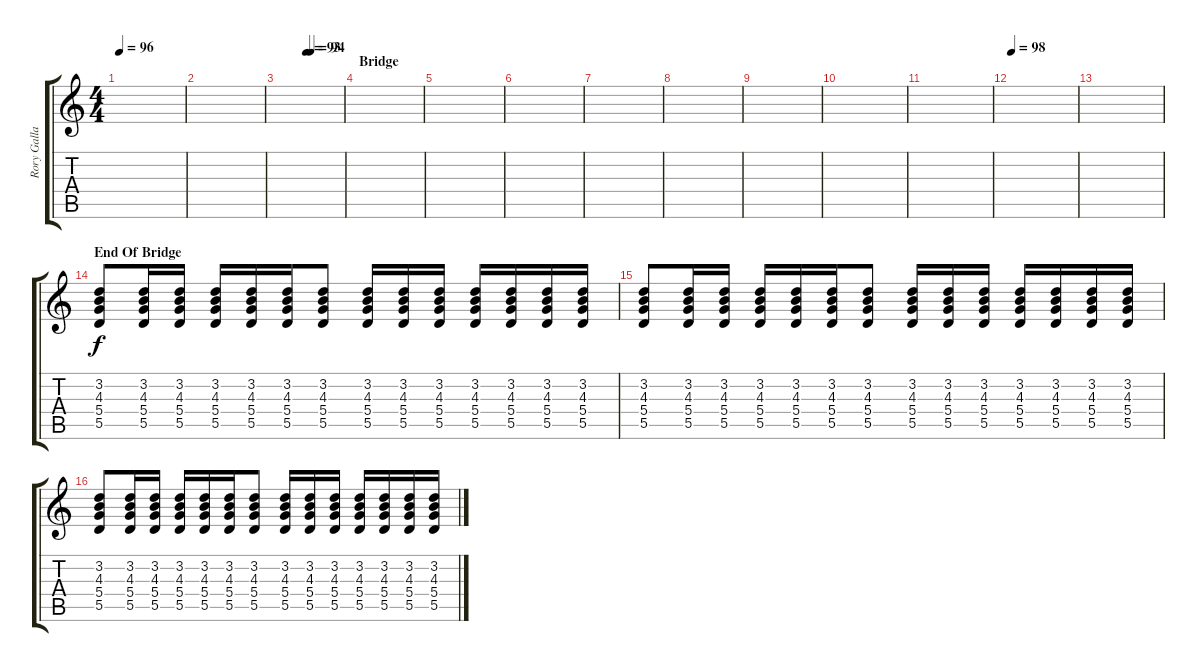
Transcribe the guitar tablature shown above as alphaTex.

\track ("Rory Gallagher" "Rory Galla") {instrument acousticguitarsteel}
\staff {score tabs}
\tuning (E4 B3 G3 D3 A2 E2) {hide}
\ts (4 4)
\tempo 96
\clef g2
\ks c
|
|
\tempo (94 0.5)
\tempo (93 0.4375)
|
\section ("" "Bridge")
|
|
|
|
|
|
|
|
\tempo 98
|
|
\section ("" "End Of Bridge")
(3.2 4.3 5.4 5.5).8 (3.2 4.3 5.4 5.5).16 (3.2 4.3 5.4 5.5).16 (3.2 4.3 5.4 5.5).16 (3.2 4.3 5.4 5.5).16 (3.2 4.3 5.4 5.5).16 (3.2 4.3 5.4 5.5).8 (3.2 4.3 5.4 5.5).16 (3.2 4.3 5.4 5.5).16 (3.2 4.3 5.4 5.5).16 (3.2 4.3 5.4 5.5).16 (3.2 4.3 5.4 5.5).16 (3.2 4.3 5.4 5.5).16 (3.2 4.3 5.4 5.5).16 |
(3.2 4.3 5.4 5.5).8 (3.2 4.3 5.4 5.5).16 (3.2 4.3 5.4 5.5).16 (3.2 4.3 5.4 5.5).16 (3.2 4.3 5.4 5.5).16 (3.2 4.3 5.4 5.5).16 (3.2 4.3 5.4 5.5).8 (3.2 4.3 5.4 5.5).16 (3.2 4.3 5.4 5.5).16 (3.2 4.3 5.4 5.5).16 (3.2 4.3 5.4 5.5).16 (3.2 4.3 5.4 5.5).16 (3.2 4.3 5.4 5.5).16 (3.2 4.3 5.4 5.5).16 |
(3.2 4.3 5.4 5.5).8 (3.2 4.3 5.4 5.5).16 (3.2 4.3 5.4 5.5).16 (3.2 4.3 5.4 5.5).16 (3.2 4.3 5.4 5.5).16 (3.2 4.3 5.4 5.5).16 (3.2 4.3 5.4 5.5).8 (3.2 4.3 5.4 5.5).16 (3.2 4.3 5.4 5.5).16 (3.2 4.3 5.4 5.5).16 (3.2 4.3 5.4 5.5).16 (3.2 4.3 5.4 5.5).16 (3.2 4.3 5.4 5.5).16 (3.2 4.3 5.4 5.5).16
